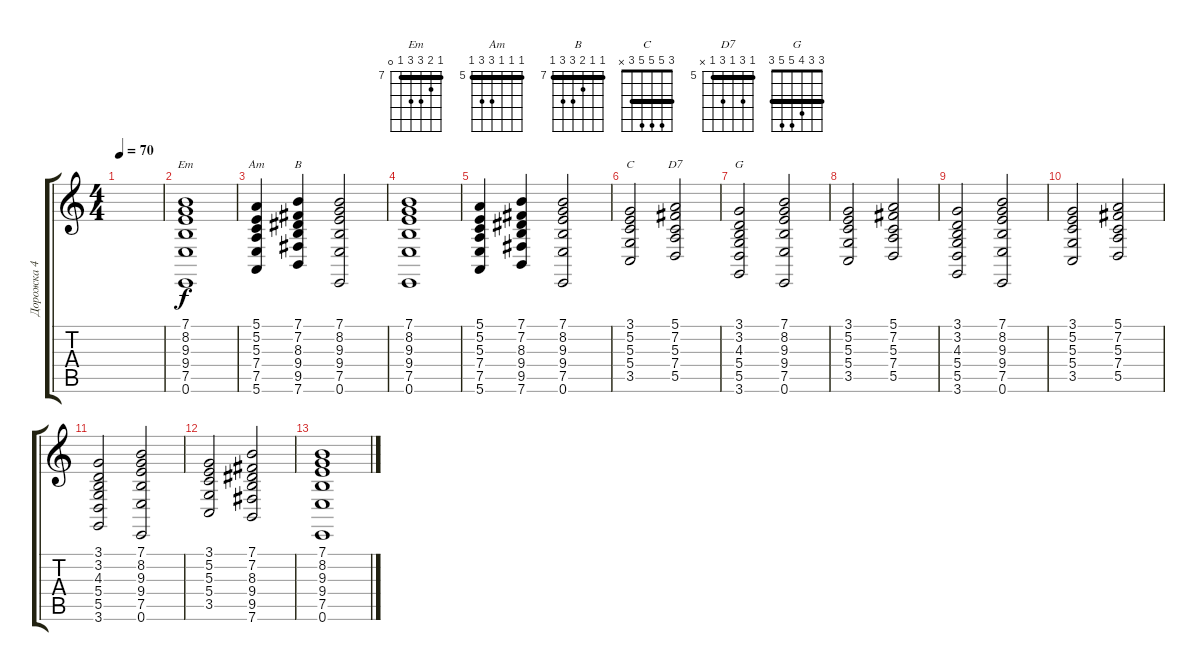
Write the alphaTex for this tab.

\track ("Дорожка 4" "Дорожка 4") {instrument synthvoice}
\staff {score tabs}
\tuning (E4 B3 G3 D3 A2 E2) {hide}
\chord ("Em" 7 8 9 9 7 0) {firstfret 7 barre 7}
\chord ("Am" 5 5 5 7 7 5) {firstfret 5 barre 5}
\chord ("B" 7 7 8 9 9 7) {firstfret 7 barre 7}
\chord ("C" 3 5 5 5 3 x) {barre 3}
\chord ("D7" 5 7 5 7 5 x) {firstfret 5 barre 5}
\chord ("G" 3 3 4 5 5 3) {barre 3}
\ts (4 4)
\tempo 70
\clef g2
\ks c
|
(7.1 8.2 9.3 9.4 7.5 0.6).1{ch "Em"} |
(5.1 5.2 5.3 7.4 7.5 5.6).4{ch "Am"} (7.1 7.2 8.3 9.4 9.5 7.6).4{ch "B"} (7.1 8.2 9.3 9.4 7.5 0.6).2 |
(7.1 8.2 9.3 9.4 7.5 0.6).1 |
(5.1 5.2 5.3 7.4 7.5 5.6).4 (7.1 7.2 8.3 9.4 9.5 7.6).4 (7.1 8.2 9.3 9.4 7.5 0.6).2 |
(3.1 5.2 5.3 5.4 3.5).2{ch "C"} (5.1 7.2 5.3 7.4 5.5).2{ch "D7"} |
(3.1 3.2 4.3 5.4 5.5 3.6).2{ch "G"} (7.1 8.2 9.3 9.4 7.5 0.6).2 |
(3.1 5.2 5.3 5.4 3.5).2 (5.1 7.2 5.3 7.4 5.5).2 |
(3.1 3.2 4.3 5.4 5.5 3.6).2 (7.1 8.2 9.3 9.4 7.5 0.6).2 |
(3.1 5.2 5.3 5.4 3.5).2 (5.1 7.2 5.3 7.4 5.5).2 |
(3.1 3.2 4.3 5.4 5.5 3.6).2 (7.1 8.2 9.3 9.4 7.5 0.6).2 |
(3.1 5.2 5.3 5.4 3.5).2 (7.1 7.2 8.3 9.4 9.5 7.6).2 |
(7.1 8.2 9.3 9.4 7.5 0.6).1
